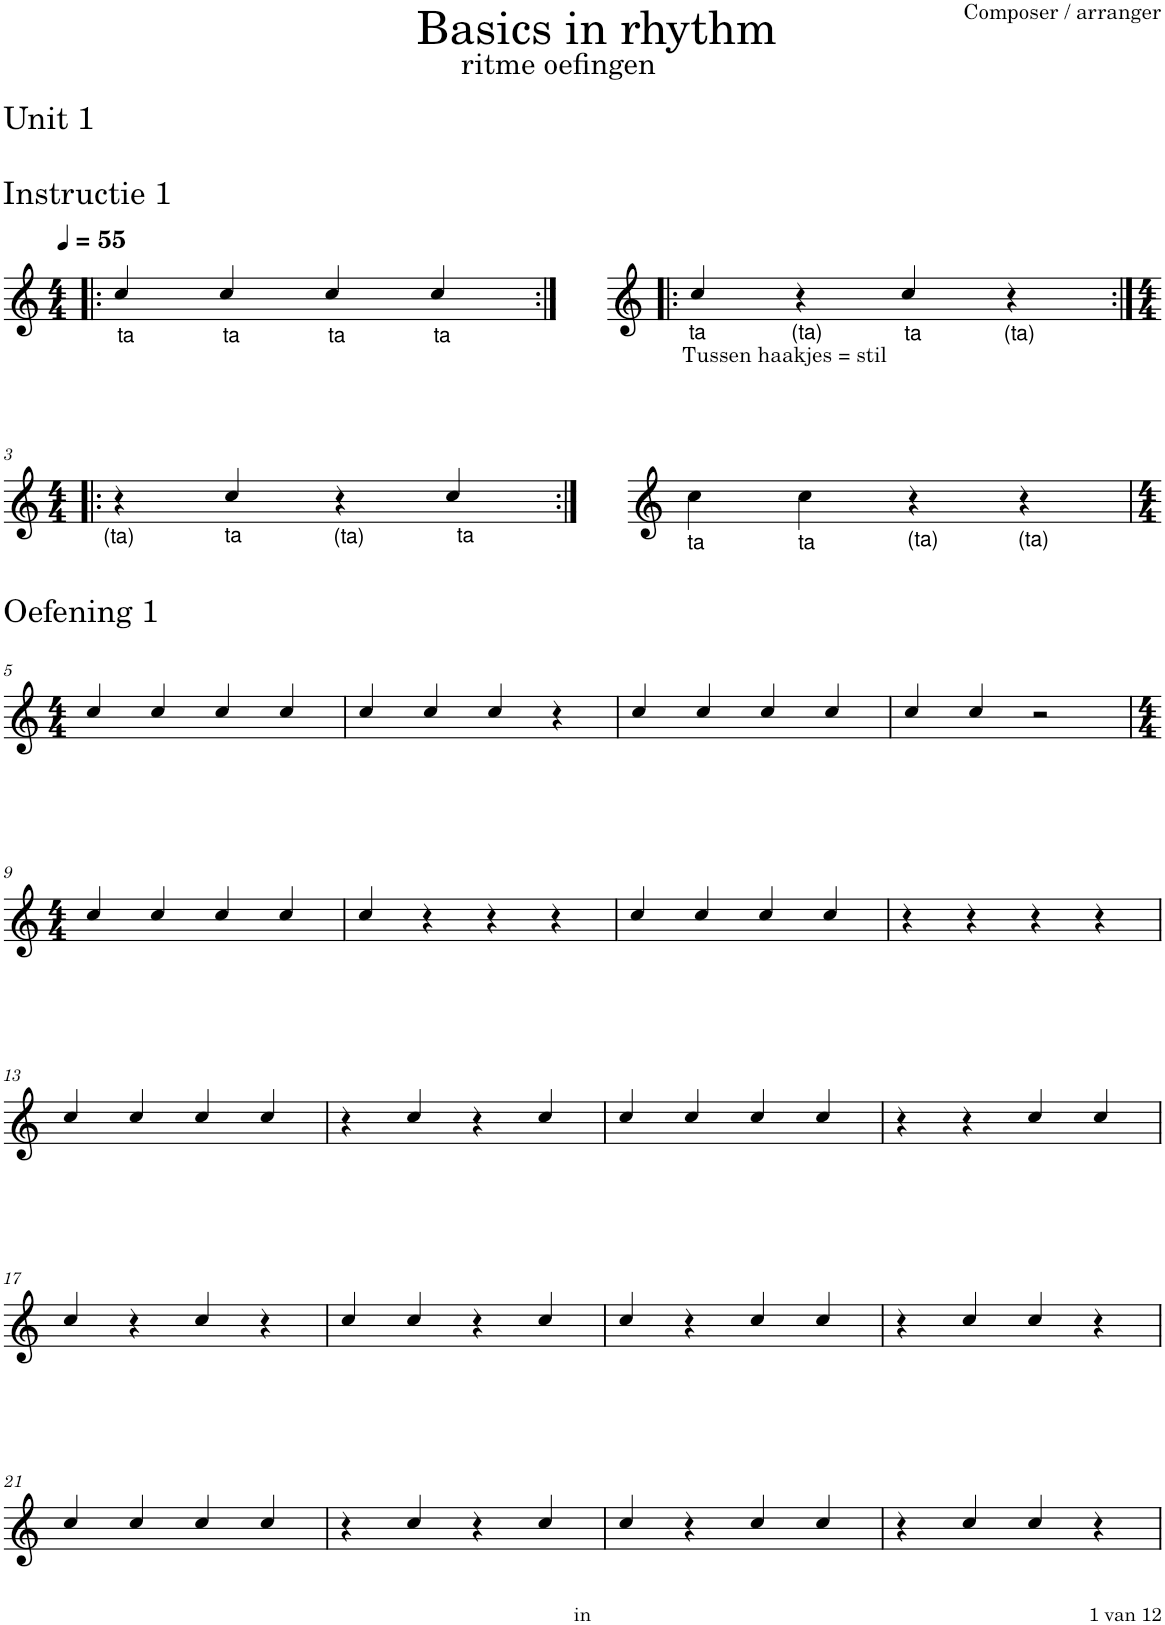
**kern
*part1
*staff1
*I"Piano
*I'Pno.
*clefG2
*k[]
*M4/4
*MM55
=1!|:
!LO:TX:a:t=Unit 1
!LO:TX:a:t=Instructie 1
!LO:TX:b:t=ta
4cc/
!LO:TX:b:t=ta
4cc/
!LO:TX:b:t=ta
4cc/
!LO:TX:b:t=ta
4cc/
=2:|!|:
!LO:TX:b:t=ta
!LO:TX:b:t=Tussen haakjes = stil
4cc/
!LO:TX:b:t=(ta)
4r
!LO:TX:b:t=ta
4cc/
!LO:TX:b:t=(ta)
4r
!!LO:LB:g=z
=3:|!|:
*M4/4
!LO:TX:b:t=(ta)
4r
!LO:TX:b:t=ta
4cc/
!LO:TX:b:t=(ta)
4r
!LO:TX:b:t=ta
4cc/
=4:|!
!LO:TX:b:t=ta
4cc\
!LO:TX:b:t=ta
4cc\
!LO:TX:b:t=(ta)
4r
!LO:TX:b:t=(ta)
4r
!!LO:LB:g=z
=5
*M4/4
!LO:TX:a:t=Oefening 1
4cc/
4cc/
4cc/
4cc/
=6
4cc/
4cc/
4cc/
4r
=7
4cc/
4cc/
4cc/
4cc/
=8
4cc/
4cc/
2r
!!LO:LB:g=z
=9
*M4/4
4cc/
4cc/
4cc/
4cc/
=10
4cc/
4r
4r
4r
=11
4cc/
4cc/
4cc/
4cc/
=12
4r
4r
4r
4r
!!LO:LB:g=z
=13
4cc/
4cc/
4cc/
4cc/
=14
4r
4cc/
4r
4cc/
=15
4cc/
4cc/
4cc/
4cc/
=16
4r
4r
4cc/
4cc/
!!LO:LB:g=z
=17
4cc/
4r
4cc/
4r
=18
4cc/
4cc/
4r
4cc/
=19
4cc/
4r
4cc/
4cc/
=20
4r
4cc/
4cc/
4r
!!LO:LB:g=z
=21
4cc/
4cc/
4cc/
4cc/
=22
4r
4cc/
4r
4cc/
=23
4cc/
4r
4cc/
4cc/
=24
4r
4cc/
4cc/
4r
=
*-
